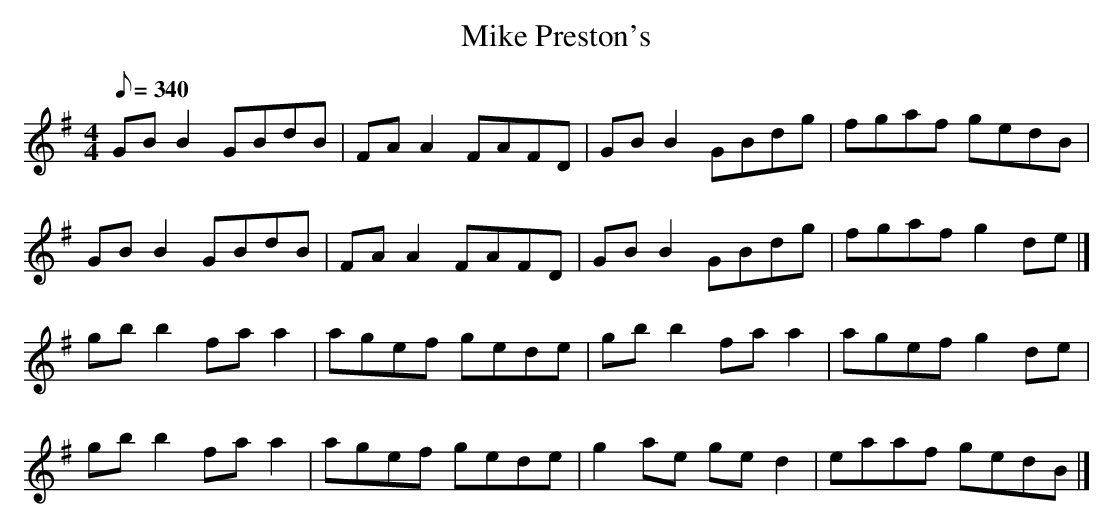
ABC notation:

X:1
T: Mike Preston's
M: 4/4
L: 1/8
Q: 340
K: G
GB B2 GBdB | FA A2 FAFD | GB B2 GBdg | fgaf gedB |
GB B2 GBdB | FA A2 FAFD | GB B2 GBdg | fgaf g2 de |]
gb b2 fa a2 | agef gede | gb b2 fa a2 | agef g2 de |
gb b2 fa a2 | agef gede | g2 ae ge d2 | eaaf gedB |]
